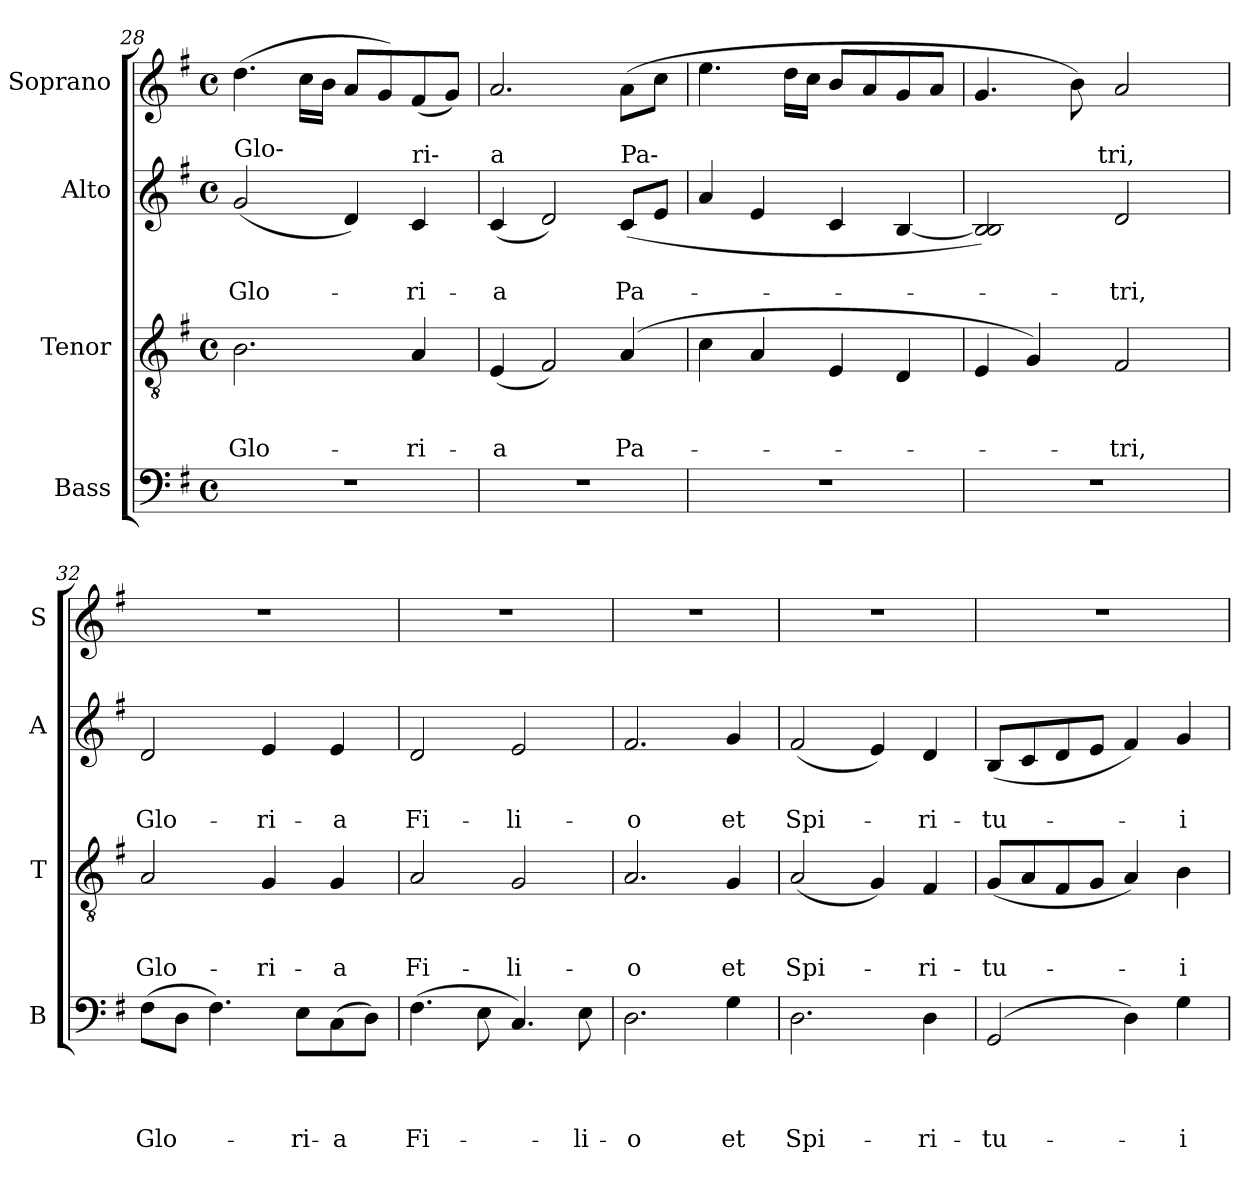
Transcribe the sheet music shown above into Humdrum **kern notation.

**kern	**text	**text	**text	**text	**kern	**text	**text	**text	**kern	**text	**text	**kern	**text
*part4	*part4	*part4	*part4	*part4	*part3	*part3	*part3	*part3	*part2	*part2	*part2	*part1	*part1
*staff4	*staff4	*staff4	*staff4	*staff4	*staff3	*staff3	*staff3	*staff3	*staff2	*staff2	*staff2	*staff1	*staff1
*I"Bass	*	*	*	*	*I"Tenor	*	*	*	*I"Alto	*	*	*I"Soprano	*
*I'B	*	*	*	*	*I'T	*	*	*	*I'A	*	*	*I'S	*
!!LO:PB:g=z
*clefF4	*	*	*	*	*clefGv2	*	*	*	*clefG2	*	*	*clefG2	*
*k[f#]	*	*	*	*	*k[f#]	*	*	*	*k[f#]	*	*	*k[f#]	*
*G:	*	*	*	*	*G:	*	*	*	*G:	*	*	*G:	*
*M4/4	*	*	*	*	*M4/4	*	*	*	*M4/4	*	*	*M4/4	*
*met(c)	*	*	*	*	*met(c)	*	*	*	*met(c)	*	*	*met(c)	*
=28	=28	=28	=28	=28	=28	=28	=28	=28	=28	=28	=28	=28	=28
!	!	!	!	!	!	!	!	!	!LO:TX:a:t=Glo-	!	!	!	!
!	!	!	!	!	!	!	!	!LO:LY:b	!	!	!LO:LY:b	!	!
1r	.	.	.	.	2.B\	.	.	Glo-	(<2g/	.	Glo-	(>4.dd\	.
.	.	.	.	.	.	.	.	.	.	.	.	16cc\LL	.
.	.	.	.	.	.	.	.	.	.	.	.	16b\JJ	.
.	.	.	.	.	.	.	.	.	4d/)	.	.	8a/L	.
.	.	.	.	.	.	.	.	.	.	.	.	8g/)	.
!	!	!	!	!	!	!	!	!	!LO:TX:a:t=ri-	!	!	!	!
!	!	!	!	!	!	!	!	!LO:LY:b	!	!	!LO:LY:b	!	!
.	.	.	.	.	4A/	.	.	-ri-	4c/	.	-ri-	(<8f#/	.
.	.	.	.	.	.	.	.	.	.	.	.	8g/J)	.
=29	=29	=29	=29	=29	=29	=29	=29	=29	=29	=29	=29	=29	=29
!	!	!	!	!	!	!	!	!	!LO:TX:a:t=a	!	!	!	!
!	!	!	!	!	!	!	!	!LO:LY:b	!	!	!LO:LY:b	!	!
1r	.	.	.	.	(<4E/	.	.	-a	(<4c/	.	-a	2.a/	.
.	.	.	.	.	2F#/)	.	.	.	2d/)	.	.	.	.
!	!	!	!	!	!	!	!	!	!LO:TX:a:t=Pa-	!	!	!	!
!	!	!	!	!	!	!	!	!LO:LY:b	!	!	!LO:LY:b	!	!
.	.	.	.	.	(>4A/	.	.	Pa-	(<8c/L	.	Pa-	(>8a\L	.
.	.	.	.	.	.	.	.	.	8e/J	.	.	8cc\J	.
=30	=30	=30	=30	=30	=30	=30	=30	=30	=30	=30	=30	=30	=30
1r	.	.	.	.	4c\	.	.	.	4a/	.	.	4.ee\	.
.	.	.	.	.	4A/	.	.	.	4e/	.	.	.	.
.	.	.	.	.	.	.	.	.	.	.	.	16dd\LL	.
.	.	.	.	.	.	.	.	.	.	.	.	16cc\JJ	.
.	.	.	.	.	4E/	.	.	.	4c/	.	.	8b/L	.
.	.	.	.	.	.	.	.	.	.	.	.	8a/	.
.	.	.	.	.	4D/	.	.	.	[<4B/	.	.	8g/	.
.	.	.	.	.	.	.	.	.	.	.	.	8a/J	.
=31	=31	=31	=31	=31	=31	=31	=31	=31	=31	=31	=31	=31	=31
*	*	*	*	*	*	*	*	*	*^	*	*	*	*
1r	.	.	.	.	4E/	.	.	.	2B/] 2B/)	3ryy	.	.	4.g/	.
.	.	.	.	.	4G/)	.	.	.	.	.	.	.	.	.
.	.	.	.	.	.	.	.	.	.	12.ryy	.	.	.	.
.	.	.	.	.	.	.	.	.	.	.	.	.	8b\)	.
!	!	!	!	!	!	!	!	!	!	!LO:TX:a:t=tri,	!	!	!	!
.	.	.	.	.	.	.	.	.	.	3ryy	.	.	.	.
!	!	!	!	!	!	!	!	!LO:LY:b	!	!	!	!LO:LY:b	!	!
.	.	.	.	.	2F#/	.	.	-tri,	2d/	.	.	-tri,	2a/	.
.	.	.	.	.	.	.	.	.	.	6ryy	.	.	.	.
.	.	.	.	.	.	.	.	.	.	24ryy	.	.	.	.
=32	=32	=32	=32	=32	=32	=32	=32	=32	=32	=32	=32	=32	=32	=32
!	!	!	!	!LO:LY:b	!	!	!	!LO:LY:b	!	!	!	!LO:LY:b	!	!
*	*	*	*	*	*	*	*	*	*v	*v	*	*	*	*
(>8F#\L	.	.	.	Glo-	2A/	.	.	Glo-	2d/	.	Glo-	1r	.
8D\J	.	.	.	.	.	.	.	.	.	.	.	.	.
4.F#\)	.	.	.	.	.	.	.	.	.	.	.	.	.
!	!	!	!	!	!	!	!	!LO:LY:b	!	!	!LO:LY:b	!	!
.	.	.	.	.	4G/	.	.	-ri-	4e/	.	-ri-	.	.
!	!	!	!	!LO:LY:b	!	!	!	!	!	!	!	!	!
8E\L	.	.	.	-ri-	.	.	.	.	.	.	.	.	.
!	!	!	!	!LO:LY:b	!	!	!	!LO:LY:b	!	!	!LO:LY:b	!	!
(>8C\	.	.	.	-a	4G/	.	.	-a	4e/	.	-a	.	.
8D\J)	.	.	.	.	.	.	.	.	.	.	.	.	.
!!LO:LB:g=z
=33	=33	=33	=33	=33	=33	=33	=33	=33	=33	=33	=33	=33	=33
!	!	!	!	!LO:LY:b	!	!	!	!LO:LY:b	!	!	!LO:LY:b	!	!
(>4.F#\	.	.	.	Fi-	2A/	.	.	Fi-	2d/	.	Fi-	1r	.
8E\	.	.	.	.	.	.	.	.	.	.	.	.	.
!	!	!	!	!	!	!	!	!LO:LY:b	!	!	!LO:LY:b	!	!
4.C/)	.	.	.	.	2G/	.	.	-li-	2e/	.	-li-	.	.
!	!	!	!	!LO:LY:b	!	!	!	!	!	!	!	!	!
8E\	.	.	.	-li-	.	.	.	.	.	.	.	.	.
=34	=34	=34	=34	=34	=34	=34	=34	=34	=34	=34	=34	=34	=34
!	!	!	!	!LO:LY:b	!	!	!	!LO:LY:b	!	!	!LO:LY:b	!	!
2.D\	.	.	.	-o	2.A/	.	.	-o	2.f#/	.	-o	1r	.
!	!	!	!	!LO:LY:b	!	!	!	!LO:LY:b	!	!	!LO:LY:b	!	!
4G\	.	.	.	et	4G/	.	.	et	4g/	.	et	.	.
=35	=35	=35	=35	=35	=35	=35	=35	=35	=35	=35	=35	=35	=35
!	!	!	!	!LO:LY:b	!	!	!	!LO:LY:b	!	!	!LO:LY:b	!	!
2.D\	.	.	.	Spi-	(<2A/	.	.	Spi-	(<2f#/	.	Spi-	1r	.
.	.	.	.	.	4G/)	.	.	.	4e/)	.	.	.	.
!	!	!	!	!LO:LY:b	!	!	!	!LO:LY:b	!	!	!LO:LY:b	!	!
4D\	.	.	.	-ri-	4F#/	.	.	-ri-	4d/	.	-ri-	.	.
=36	=36	=36	=36	=36	=36	=36	=36	=36	=36	=36	=36	=36	=36
!	!	!	!	!LO:LY:b	!	!	!	!LO:LY:b	!	!	!LO:LY:b	!	!
(>2GG/	.	.	.	-tu-	(<8G/L	.	.	-tu-	(<8B/L	.	-tu-	1r	.
.	.	.	.	.	8A/	.	.	.	8c/	.	.	.	.
.	.	.	.	.	8F#/	.	.	.	8d/	.	.	.	.
.	.	.	.	.	8G/J	.	.	.	8e/J	.	.	.	.
4D\)	.	.	.	.	4A/)	.	.	.	4f#/)	.	.	.	.
!	!	!	!	!LO:LY:b	!	!	!	!LO:LY:b	!	!	!LO:LY:b	!	!
4G\	.	.	.	-i	4B\	.	.	-i	4g/	.	-i	.	.
=	=	=	=	=	=	=	=	=	=	=	=	=	=
*-	*-	*-	*-	*-	*-	*-	*-	*-	*-	*-	*-	*-	*-
